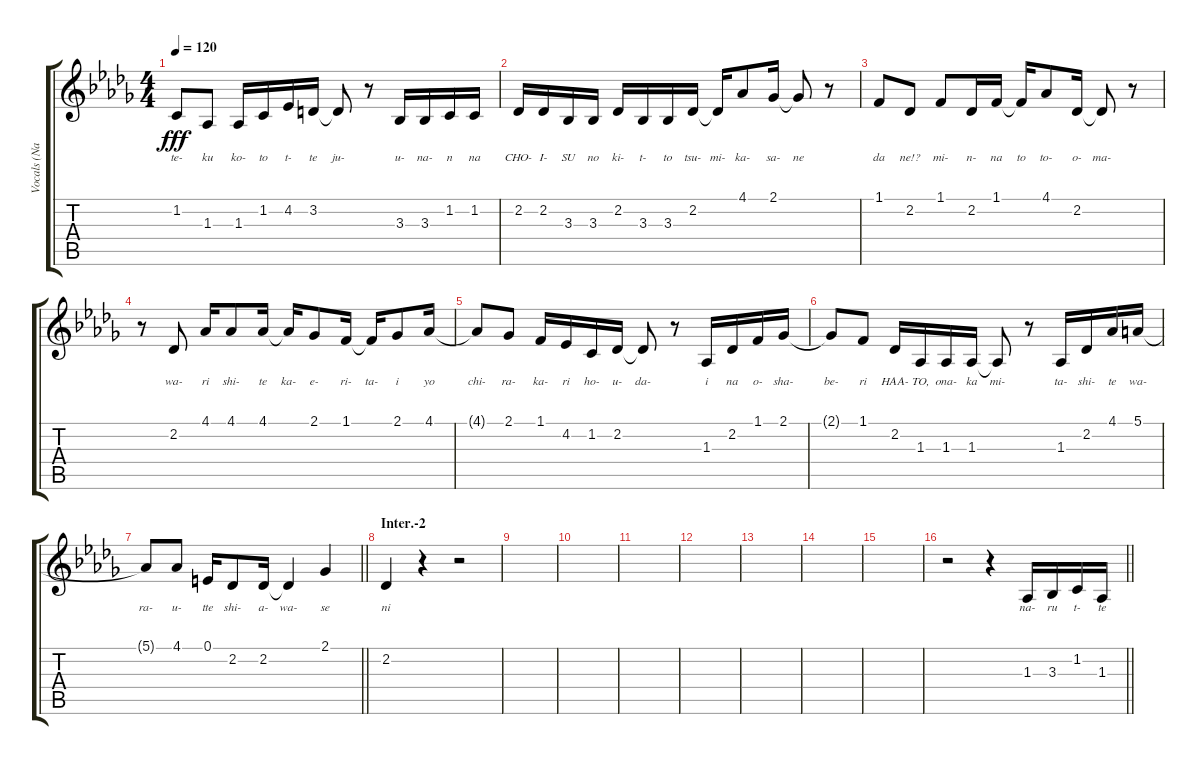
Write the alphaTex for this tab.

\track ("Vocals (Nakano Azusa]" "Vocals (Na") {instrument altosax}
\staff {score tabs}
\tuning (E4 B3 G3 D3 A2 E2) {hide}
\ts (4 4)
\tempo 120
\clef g2
\ks db
1.2{t}.8{lyrics (0 "te-") lyrics (1 "") lyrics (2 "") lyrics (3 "") lyrics (4 "") dy fff} 1.3.8{lyrics (0 "ku") lyrics (1 "") lyrics (2 "") lyrics (3 "") lyrics (4 "")} 1.3.16{lyrics (0 "ko-") lyrics (1 "") lyrics (2 "") lyrics (3 "") lyrics (4 "")} 1.2.16{lyrics (0 "to") lyrics (1 "") lyrics (2 "") lyrics (3 "") lyrics (4 "")} 4.2.16{lyrics (0 "t-") lyrics (1 "") lyrics (2 "") lyrics (3 "") lyrics (4 "")} 3.2.16{lyrics (0 "te") lyrics (1 "") lyrics (2 "") lyrics (3 "") lyrics (4 "")} 3.2{t}.8{lyrics (0 "ju-") lyrics (1 "") lyrics (2 "") lyrics (3 "") lyrics (4 "")} r.8 3.3.16{lyrics (0 "u-") lyrics (1 "") lyrics (2 "") lyrics (3 "") lyrics (4 "")} 3.3.16{lyrics (0 "na-") lyrics (1 "") lyrics (2 "") lyrics (3 "") lyrics (4 "")} 1.2.16{lyrics (0 "n") lyrics (1 "") lyrics (2 "") lyrics (3 "") lyrics (4 "")} 1.2.16{lyrics (0 "na") lyrics (1 "") lyrics (2 "") lyrics (3 "") lyrics (4 "")} |
2.2.16{lyrics (0 "CHO-") lyrics (1 "") lyrics (2 "") lyrics (3 "") lyrics (4 "")} 2.2.16{lyrics (0 "I-") lyrics (1 "") lyrics (2 "") lyrics (3 "") lyrics (4 "")} 3.3.16{lyrics (0 "SU") lyrics (1 "") lyrics (2 "") lyrics (3 "") lyrics (4 "")} 3.3.16{lyrics (0 "no") lyrics (1 "") lyrics (2 "") lyrics (3 "") lyrics (4 "")} 2.2.16{lyrics (0 "ki-") lyrics (1 "") lyrics (2 "") lyrics (3 "") lyrics (4 "")} 3.3.16{lyrics (0 "t-") lyrics (1 "") lyrics (2 "") lyrics (3 "") lyrics (4 "")} 3.3.16{lyrics (0 "to") lyrics (1 "") lyrics (2 "") lyrics (3 "") lyrics (4 "")} 2.2.16{lyrics (0 "tsu-") lyrics (1 "") lyrics (2 "") lyrics (3 "") lyrics (4 "")} 2.2{t}.16{lyrics (0 "mi-") lyrics (1 "") lyrics (2 "") lyrics (3 "") lyrics (4 "")} 4.1.8{lyrics (0 "ka-") lyrics (1 "") lyrics (2 "") lyrics (3 "") lyrics (4 "")} 2.1.16{lyrics (0 "sa-") lyrics (1 "") lyrics (2 "") lyrics (3 "") lyrics (4 "")} 2.1{t}.8{lyrics (0 "ne") lyrics (1 "") lyrics (2 "") lyrics (3 "") lyrics (4 "")} r.8 |
1.1.8{lyrics (0 "da") lyrics (1 "") lyrics (2 "") lyrics (3 "") lyrics (4 "")} 2.2.8{lyrics (0 "ne!?") lyrics (1 "") lyrics (2 "") lyrics (3 "") lyrics (4 "")} 1.1.8{lyrics (0 "mi-") lyrics (1 "") lyrics (2 "") lyrics (3 "") lyrics (4 "")} 2.2.16{lyrics (0 "n-") lyrics (1 "") lyrics (2 "") lyrics (3 "") lyrics (4 "")} 1.1.16{lyrics (0 "na") lyrics (1 "") lyrics (2 "") lyrics (3 "") lyrics (4 "")} 1.1{t}.16{lyrics (0 "to") lyrics (1 "") lyrics (2 "") lyrics (3 "") lyrics (4 "")} 4.1.8{lyrics (0 "to-") lyrics (1 "") lyrics (2 "") lyrics (3 "") lyrics (4 "")} 2.2.16{lyrics (0 "o-") lyrics (1 "") lyrics (2 "") lyrics (3 "") lyrics (4 "")} 2.2{t}.8{lyrics (0 "ma-") lyrics (1 "") lyrics (2 "") lyrics (3 "") lyrics (4 "")} r.8 |
r.8 2.2.8{lyrics (0 "wa-") lyrics (1 "") lyrics (2 "") lyrics (3 "") lyrics (4 "")} 4.1.16{lyrics (0 "ri") lyrics (1 "") lyrics (2 "") lyrics (3 "") lyrics (4 "")} 4.1.8{lyrics (0 "shi-") lyrics (1 "") lyrics (2 "") lyrics (3 "") lyrics (4 "")} 4.1.16{lyrics (0 "te") lyrics (1 "") lyrics (2 "") lyrics (3 "") lyrics (4 "")} 4.1{t}.16{lyrics (0 "ka-") lyrics (1 "") lyrics (2 "") lyrics (3 "") lyrics (4 "")} 2.1.8{lyrics (0 "e-") lyrics (1 "") lyrics (2 "") lyrics (3 "") lyrics (4 "")} 1.1.16{lyrics (0 "ri-") lyrics (1 "") lyrics (2 "") lyrics (3 "") lyrics (4 "")} 1.1{t}.16{lyrics (0 "ta-") lyrics (1 "") lyrics (2 "") lyrics (3 "") lyrics (4 "")} 2.1.8{lyrics (0 "i") lyrics (1 "") lyrics (2 "") lyrics (3 "") lyrics (4 "")} 4.1.16{lyrics (0 "yo") lyrics (1 "") lyrics (2 "") lyrics (3 "") lyrics (4 "")} |
4.1{t}.8{lyrics (0 "chi-") lyrics (1 "") lyrics (2 "") lyrics (3 "") lyrics (4 "")} 2.1.8{lyrics (0 "ra-") lyrics (1 "") lyrics (2 "") lyrics (3 "") lyrics (4 "")} 1.1.16{lyrics (0 "ka-") lyrics (1 "") lyrics (2 "") lyrics (3 "") lyrics (4 "")} 4.2.16{lyrics (0 "ri") lyrics (1 "") lyrics (2 "") lyrics (3 "") lyrics (4 "")} 1.2.16{lyrics (0 "ho-") lyrics (1 "") lyrics (2 "") lyrics (3 "") lyrics (4 "")} 2.2.16{lyrics (0 "u-") lyrics (1 "") lyrics (2 "") lyrics (3 "") lyrics (4 "")} 2.2{t}.8{lyrics (0 "da-") lyrics (1 "") lyrics (2 "") lyrics (3 "") lyrics (4 "")} r.8 1.3.16{lyrics (0 "i") lyrics (1 "") lyrics (2 "") lyrics (3 "") lyrics (4 "")} 2.2.16{lyrics (0 "na") lyrics (1 "") lyrics (2 "") lyrics (3 "") lyrics (4 "")} 1.1.16{lyrics (0 "o-") lyrics (1 "") lyrics (2 "") lyrics (3 "") lyrics (4 "")} 2.1.16{lyrics (0 "sha-") lyrics (1 "") lyrics (2 "") lyrics (3 "") lyrics (4 "")} |
2.1{t}.8{lyrics (0 "be-") lyrics (1 "") lyrics (2 "") lyrics (3 "") lyrics (4 "")} 1.1.8{lyrics (0 "ri") lyrics (1 "") lyrics (2 "") lyrics (3 "") lyrics (4 "")} 2.2.16{lyrics (0 "HAA-") lyrics (1 "") lyrics (2 "") lyrics (3 "") lyrics (4 "")} 1.3.16{lyrics (0 "TO,") lyrics (1 "") lyrics (2 "") lyrics (3 "") lyrics (4 "")} 1.3.16{lyrics (0 "ona-") lyrics (1 "") lyrics (2 "") lyrics (3 "") lyrics (4 "")} 1.3.16{lyrics (0 "ka") lyrics (1 "") lyrics (2 "") lyrics (3 "") lyrics (4 "")} 1.3{t}.8{lyrics (0 "mi-") lyrics (1 "") lyrics (2 "") lyrics (3 "") lyrics (4 "")} r.8 1.3.16{lyrics (0 "ta-") lyrics (1 "") lyrics (2 "") lyrics (3 "") lyrics (4 "")} 2.2.16{lyrics (0 "shi-") lyrics (1 "") lyrics (2 "") lyrics (3 "") lyrics (4 "")} 4.1.16{lyrics (0 "te") lyrics (1 "") lyrics (2 "") lyrics (3 "") lyrics (4 "")} 5.1.16{lyrics (0 "wa-") lyrics (1 "") lyrics (2 "") lyrics (3 "") lyrics (4 "")} |
\barLineRight lightlight
5.1{t}.8{lyrics (0 "ra-") lyrics (1 "") lyrics (2 "") lyrics (3 "") lyrics (4 "")} 4.1.8{lyrics (0 "u-") lyrics (1 "") lyrics (2 "") lyrics (3 "") lyrics (4 "")} 0.1.16{lyrics (0 "tte") lyrics (1 "") lyrics (2 "") lyrics (3 "") lyrics (4 "")} 2.2.8{lyrics (0 "shi-") lyrics (1 "") lyrics (2 "") lyrics (3 "") lyrics (4 "")} 2.2.16{lyrics (0 "a-") lyrics (1 "") lyrics (2 "") lyrics (3 "") lyrics (4 "")} 2.2{t}.4{lyrics (0 "wa-") lyrics (1 "") lyrics (2 "") lyrics (3 "") lyrics (4 "")} 2.1.4{lyrics (0 "se") lyrics (1 "") lyrics (2 "") lyrics (3 "") lyrics (4 "")} |
\section ("" "Inter.-2")
2.2.4{lyrics (0 "ni") lyrics (1 "") lyrics (2 "") lyrics (3 "") lyrics (4 "")} r.4 r.2 |
|
|
|
|
|
|
|
\barLineRight lightlight
r.2 r.4 1.3.16{lyrics (0 "na-") lyrics (1 "") lyrics (2 "") lyrics (3 "") lyrics (4 "")} 3.3.16{lyrics (0 "ru") lyrics (1 "") lyrics (2 "") lyrics (3 "") lyrics (4 "")} 1.2.16{lyrics (0 "t-") lyrics (1 "") lyrics (2 "") lyrics (3 "") lyrics (4 "")} 1.3.16{lyrics (0 "te") lyrics (1 "") lyrics (2 "") lyrics (3 "") lyrics (4 "")}
